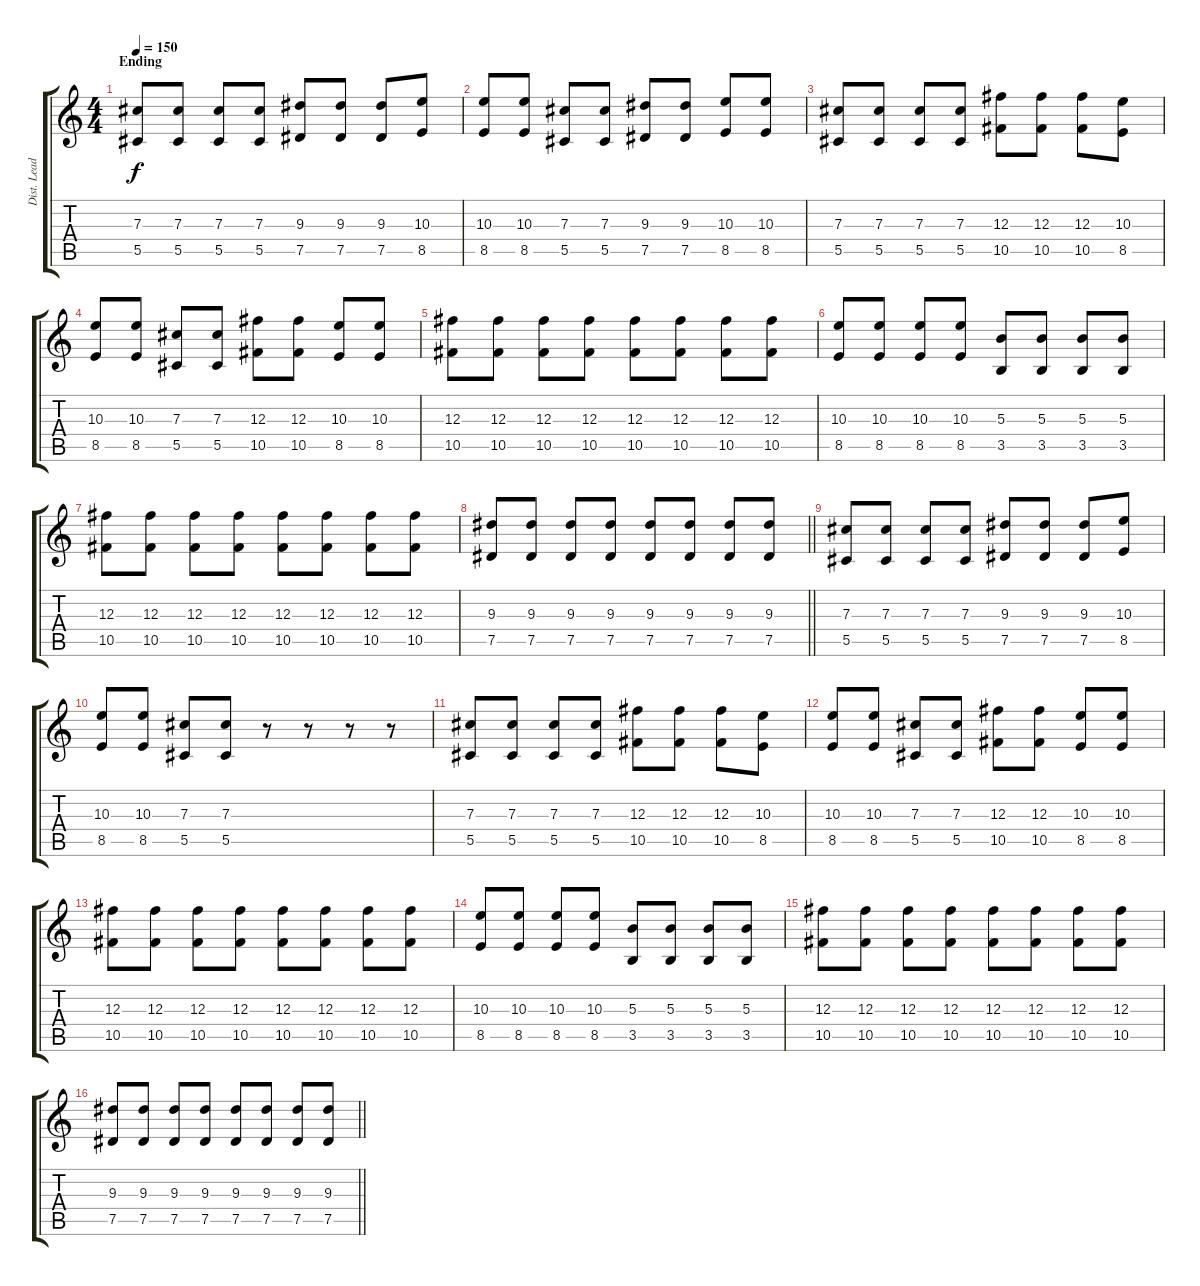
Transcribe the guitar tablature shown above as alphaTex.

\track ("Dist. Lead Guitar" "Dist. Lead") {instrument distortionguitar}
\staff {score tabs}
\tuning (Eb4 Bb3 Gb3 Db3 Ab2 Db2) {hide}
\ts (4 4)
\section ("" "Ending")
\tempo 150
\clef g2
\ks c
(7.3 5.5).8{dy f} (7.3 5.5).8 (7.3 5.5).8 (7.3 5.5).8 (9.3 7.5).8 (9.3 7.5).8 (9.3 7.5).8 (10.3 8.5).8 |
(10.3 8.5).8 (10.3 8.5).8 (7.3 5.5).8 (7.3 5.5).8 (9.3 7.5).8 (9.3 7.5).8 (10.3 8.5).8 (10.3 8.5).8 |
(7.3 5.5).8 (7.3 5.5).8 (7.3 5.5).8 (7.3 5.5).8 (12.3 10.5).8 (12.3 10.5).8 (12.3 10.5).8 (10.3 8.5).8 |
(10.3 8.5).8 (10.3 8.5).8 (7.3 5.5).8 (7.3 5.5).8 (12.3 10.5).8 (12.3 10.5).8 (10.3 8.5).8 (10.3 8.5).8 |
(12.3 10.5).8 (12.3 10.5).8 (12.3 10.5).8 (12.3 10.5).8 (12.3 10.5).8 (12.3 10.5).8 (12.3 10.5).8 (12.3 10.5).8 |
(10.3 8.5).8 (10.3 8.5).8 (10.3 8.5).8 (10.3 8.5).8 (5.3 3.5).8 (5.3 3.5).8 (5.3 3.5).8 (5.3 3.5).8 |
(12.3 10.5).8 (12.3 10.5).8 (12.3 10.5).8 (12.3 10.5).8 (12.3 10.5).8 (12.3 10.5).8 (12.3 10.5).8 (12.3 10.5).8 |
\barLineRight lightlight
(9.3 7.5).8 (9.3 7.5).8 (9.3 7.5).8 (9.3 7.5).8 (9.3 7.5).8 (9.3 7.5).8 (9.3 7.5).8 (9.3 7.5).8 |
(7.3 5.5).8 (7.3 5.5).8 (7.3 5.5).8 (7.3 5.5).8 (9.3 7.5).8 (9.3 7.5).8 (9.3 7.5).8 (10.3 8.5).8 |
(10.3 8.5).8 (10.3 8.5).8 (7.3 5.5).8 (7.3 5.5).8 r.8 r.8 r.8 r.8 |
(7.3 5.5).8 (7.3 5.5).8 (7.3 5.5).8 (7.3 5.5).8 (12.3 10.5).8 (12.3 10.5).8 (12.3 10.5).8 (10.3 8.5).8 |
(10.3 8.5).8 (10.3 8.5).8 (7.3 5.5).8 (7.3 5.5).8 (12.3 10.5).8 (12.3 10.5).8 (10.3 8.5).8 (10.3 8.5).8 |
(12.3 10.5).8 (12.3 10.5).8 (12.3 10.5).8 (12.3 10.5).8 (12.3 10.5).8 (12.3 10.5).8 (12.3 10.5).8 (12.3 10.5).8 |
(10.3 8.5).8 (10.3 8.5).8 (10.3 8.5).8 (10.3 8.5).8 (5.3 3.5).8 (5.3 3.5).8 (5.3 3.5).8 (5.3 3.5).8 |
(12.3 10.5).8 (12.3 10.5).8 (12.3 10.5).8 (12.3 10.5).8 (12.3 10.5).8 (12.3 10.5).8 (12.3 10.5).8 (12.3 10.5).8 |
\barLineRight lightlight
(9.3 7.5).8 (9.3 7.5).8 (9.3 7.5).8 (9.3 7.5).8 (9.3 7.5).8 (9.3 7.5).8 (9.3 7.5).8 (9.3 7.5).8
